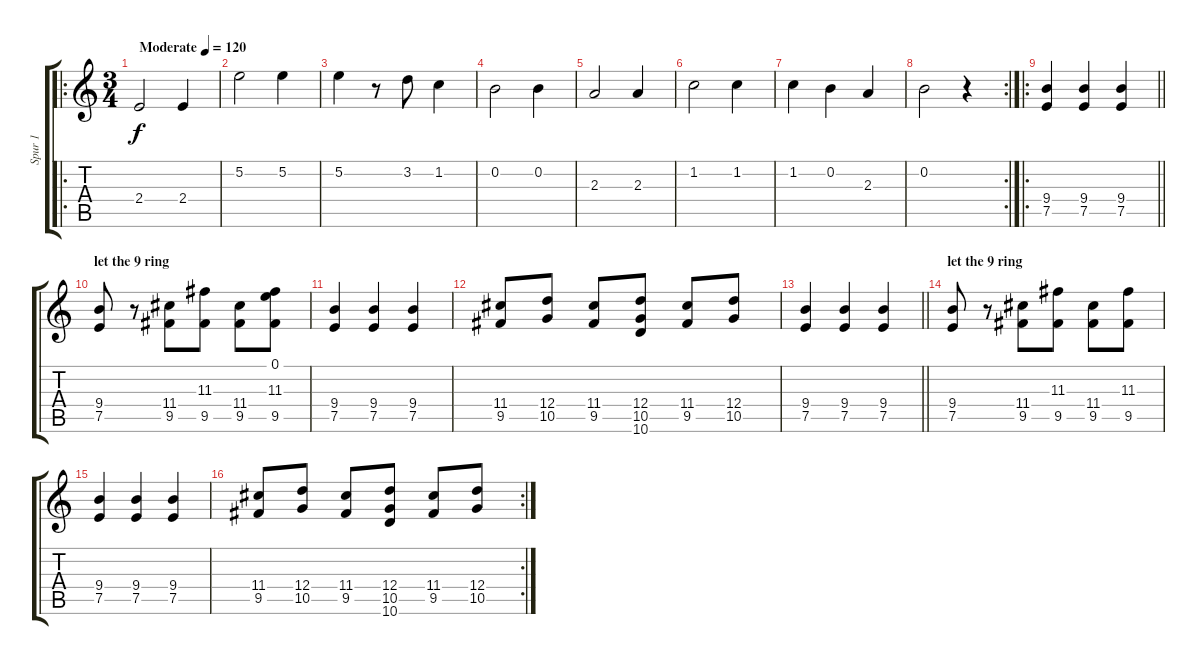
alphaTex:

\track ("Spur 1" "Spur 1") {instrument electricguitarjazz}
\staff {score tabs}
\tuning (E4 B3 G3 D3 A2 E2) {hide}
\ro
\ts (3 4)
\tempo (120 "Moderate")
\clef g2
\ks c
2.4.2{dy f instrument electricguitarjazz} 2.4.4 |
5.2.2 5.2.4 |
5.2.4 r.8 3.2.8 1.2.4 |
0.2.2 0.2.4 |
2.3.2 2.3.4 |
1.2.2 1.2.4 |
1.2.4 0.2.4 2.3.4 |
\rc 2
0.2.2 r.4 |
\ro
\barLineRight lightlight
(9.4 7.5).4 (9.4 7.5).4 (9.4 7.5).4 |
\section ("" "let the 9 ring")
(9.4 7.5).8 r.8 (11.4 9.5).8 (11.3 9.5).8 (11.4 9.5).8 (0.1 11.3 9.5).8 |
(9.4 7.5).4 (9.4 7.5).4 (9.4 7.5).4 |
(11.4 9.5).8 (12.4 10.5).8 (11.4 9.5).8 (12.4 10.5 10.6).8 (11.4 9.5).8 (12.4 10.5).8 |
\barLineRight lightlight
(9.4 7.5).4 (9.4 7.5).4 (9.4 7.5).4 |
\section ("" "let the 9 ring")
(9.4 7.5).8 r.8 (11.4 9.5).8 (11.3 9.5).8 (11.4 9.5).8 (11.3 9.5).8 |
(9.4 7.5).4 (9.4 7.5).4 (9.4 7.5).4 |
\rc 2
(11.4 9.5).8 (12.4 10.5).8 (11.4 9.5).8 (12.4 10.5 10.6).8 (11.4 9.5).8 (12.4 10.5).8
